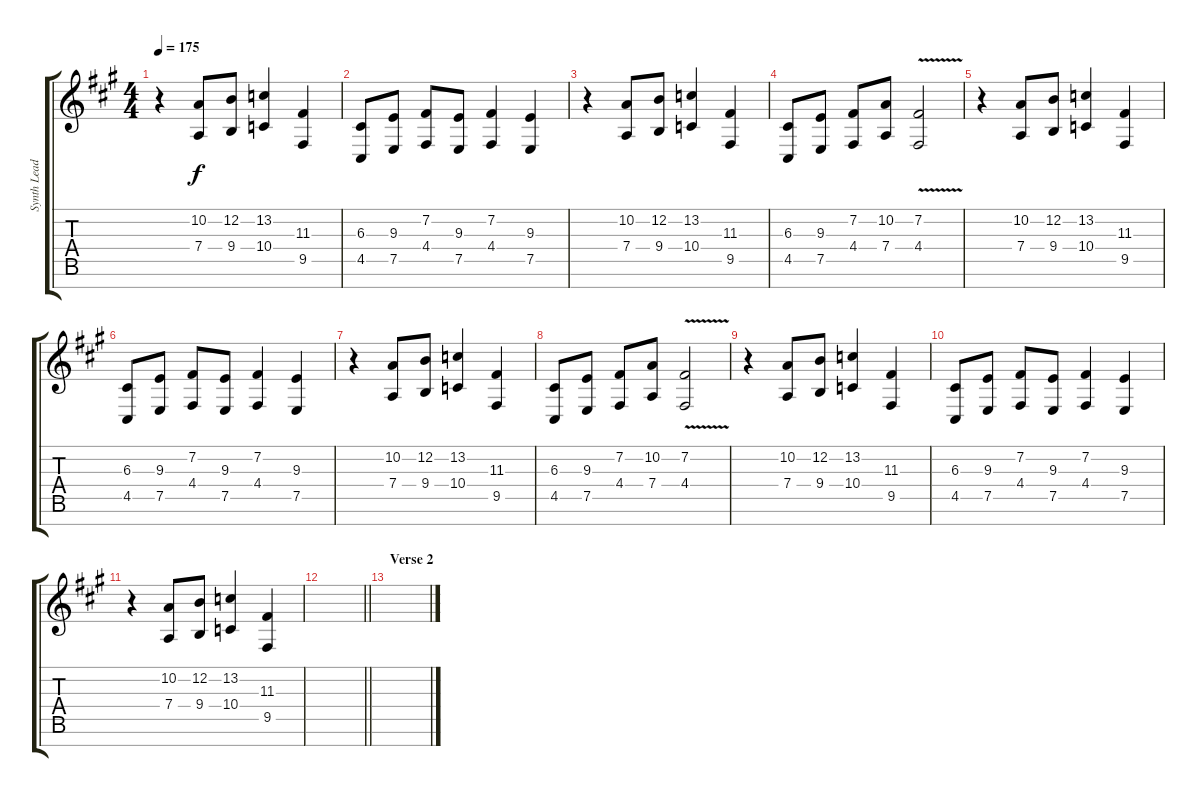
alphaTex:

\track ("Synth Lead" "Synth Lead") {instrument lead2sawtooth}
\staff {score tabs}
\tuning (E4 B3 G3 D3 A2 E2 B1) {hide}
\ts (4 4)
\tempo 175
\clef g2
\ks f#minor
r.4{dy f} (10.2 7.4).8 (12.2 9.4).8 (13.2 10.4).4 (11.3 9.5).4 |
(6.3 4.5).8 (9.3 7.5).8 (7.2 4.4).8 (9.3 7.5).8 (7.2 4.4).4 (9.3 7.5).4 |
r.4 (10.2 7.4).8 (12.2 9.4).8 (13.2 10.4).4 (11.3 9.5).4 |
(6.3 4.5).8 (9.3 7.5).8 (7.2 4.4).8 (10.2 7.4).8 (7.2{v} 4.4{v}).2 |
r.4 (10.2 7.4).8 (12.2 9.4).8 (13.2 10.4).4 (11.3 9.5).4 |
(6.3 4.5).8 (9.3 7.5).8 (7.2 4.4).8 (9.3 7.5).8 (7.2 4.4).4 (9.3 7.5).4 |
r.4 (10.2 7.4).8 (12.2 9.4).8 (13.2 10.4).4 (11.3 9.5).4 |
(6.3 4.5).8 (9.3 7.5).8 (7.2 4.4).8 (10.2 7.4).8 (7.2{v} 4.4{v}).2 |
r.4 (10.2 7.4).8 (12.2 9.4).8 (13.2 10.4).4 (11.3 9.5).4 |
(6.3 4.5).8 (9.3 7.5).8 (7.2 4.4).8 (9.3 7.5).8 (7.2 4.4).4 (9.3 7.5).4 |
r.4 (10.2 7.4).8 (12.2 9.4).8 (13.2 10.4).4 (11.3 9.5).4 |
\barLineRight lightlight
|
\section ("" "Verse 2")
